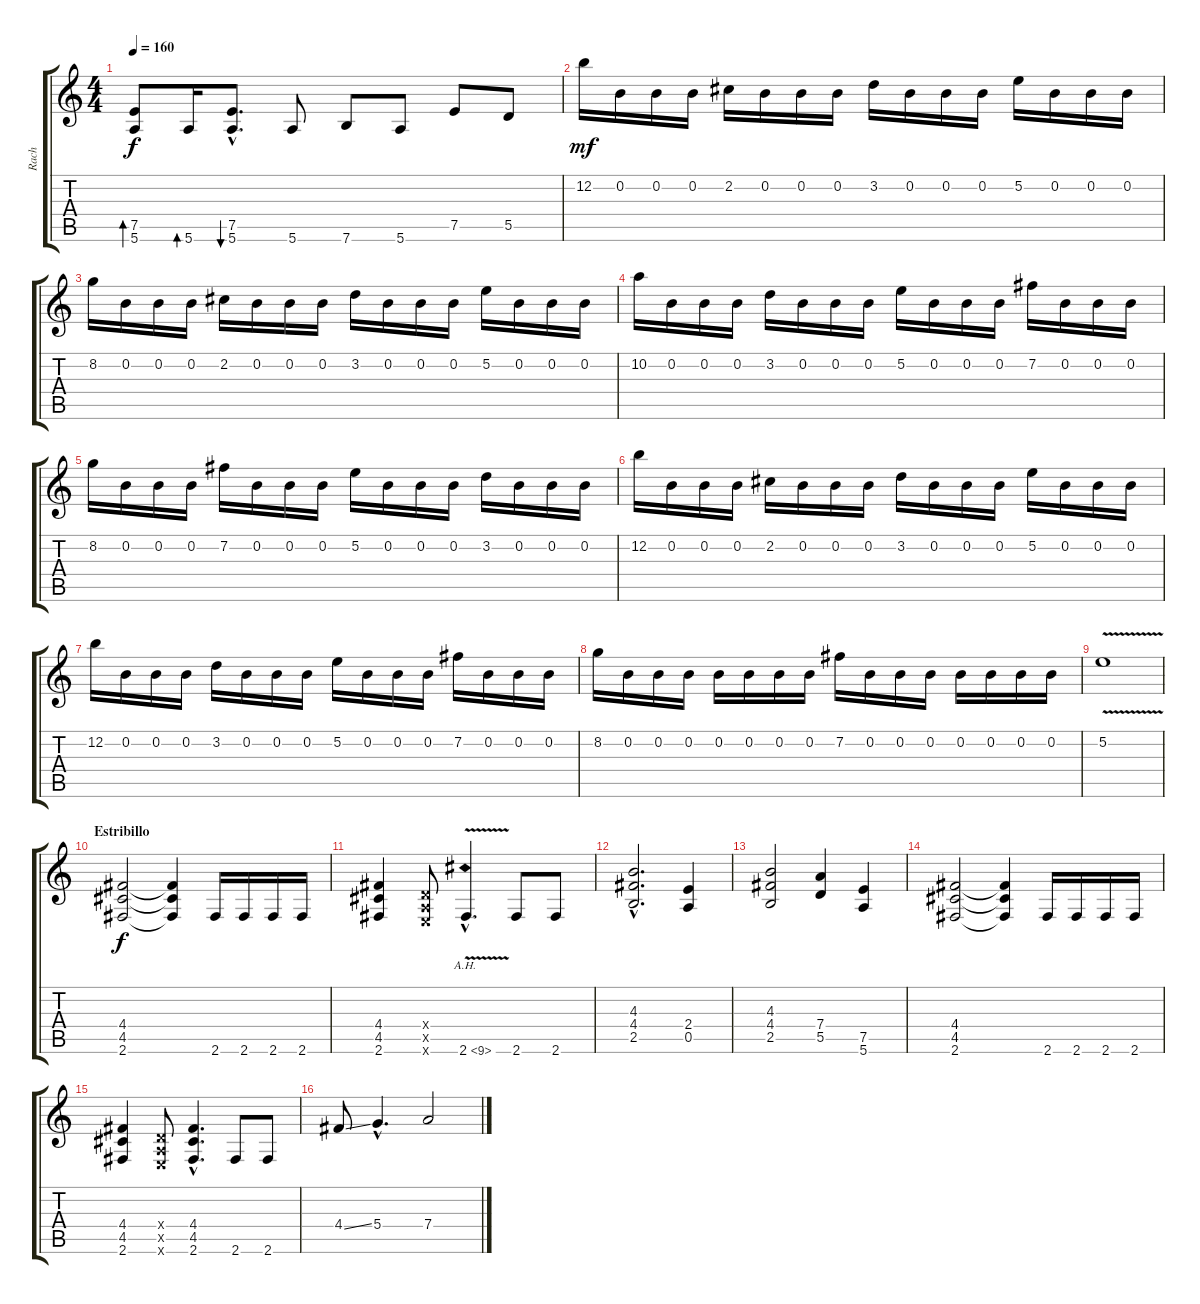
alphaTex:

\track ("Rach" "Rach") {instrument distortionguitar}
\staff {score tabs}
\tuning (E4 B3 G3 D3 A2 E2) {hide}
\ts (4 4)
\tempo 160
\clef g2
\ks c
(7.5 5.6).8{bd 30 dy f} 5.6.16{bd 30} (7.5{hac} 5.6{hac}).8{d bu 30} 5.6.8 7.6.8 5.6.8 7.5.8 5.5.8 |
12.2.16{dy mf} 0.2.16 0.2.16 0.2.16 2.2.16 0.2.16 0.2.16 0.2.16 3.2.16 0.2.16 0.2.16 0.2.16 5.2.16 0.2.16 0.2.16 0.2.16 |
8.2.16 0.2.16 0.2.16 0.2.16 2.2.16 0.2.16 0.2.16 0.2.16 3.2.16 0.2.16 0.2.16 0.2.16 5.2.16 0.2.16 0.2.16 0.2.16 |
10.2.16 0.2.16 0.2.16 0.2.16 3.2.16 0.2.16 0.2.16 0.2.16 5.2.16 0.2.16 0.2.16 0.2.16 7.2.16 0.2.16 0.2.16 0.2.16 |
8.2.16 0.2.16 0.2.16 0.2.16 7.2.16 0.2.16 0.2.16 0.2.16 5.2.16 0.2.16 0.2.16 0.2.16 3.2.16 0.2.16 0.2.16 0.2.16 |
12.2.16 0.2.16 0.2.16 0.2.16 2.2.16 0.2.16 0.2.16 0.2.16 3.2.16 0.2.16 0.2.16 0.2.16 5.2.16 0.2.16 0.2.16 0.2.16 |
12.2.16 0.2.16 0.2.16 0.2.16 3.2.16 0.2.16 0.2.16 0.2.16 5.2.16 0.2.16 0.2.16 0.2.16 7.2.16 0.2.16 0.2.16 0.2.16 |
8.2.16 0.2.16 0.2.16 0.2.16 0.2.16 0.2.16 0.2.16 0.2.16 7.2.16 0.2.16 0.2.16 0.2.16 0.2.16 0.2.16 0.2.16 0.2.16 |
5.2{v}.1 |
\section ("" "Estribillo")
(4.4 4.5 2.6).2{dy f} (4.4{t} 4.5{t} 2.6{t}).4 2.6.16 2.6.16 2.6.16 2.6.16 |
(4.4 4.5 2.6).4 (0.4{x} 0.5{x} 0.6{x}).8 2.6{ah 7 v hac}.4{d} 2.6.8 2.6.8 |
(4.3{hac} 4.4{hac} 2.5{hac}).2{d} (2.4 0.5).4 |
(4.3 4.4 2.5).2 (7.4 5.5).4 (7.5 5.6).4 |
(4.4 4.5 2.6).2 (4.4{t} 4.5{t} 2.6{t}).4 2.6.16 2.6.16 2.6.16 2.6.16 |
(4.4 4.5 2.6).4 (0.4{x} 0.5{x} 0.6{x}).8 (4.4{hac} 4.5{hac} 2.6{hac}).4{d} 2.6.8 2.6.8 |
4.4{ss}.8 5.4{hac}.4{d} 7.4.2
